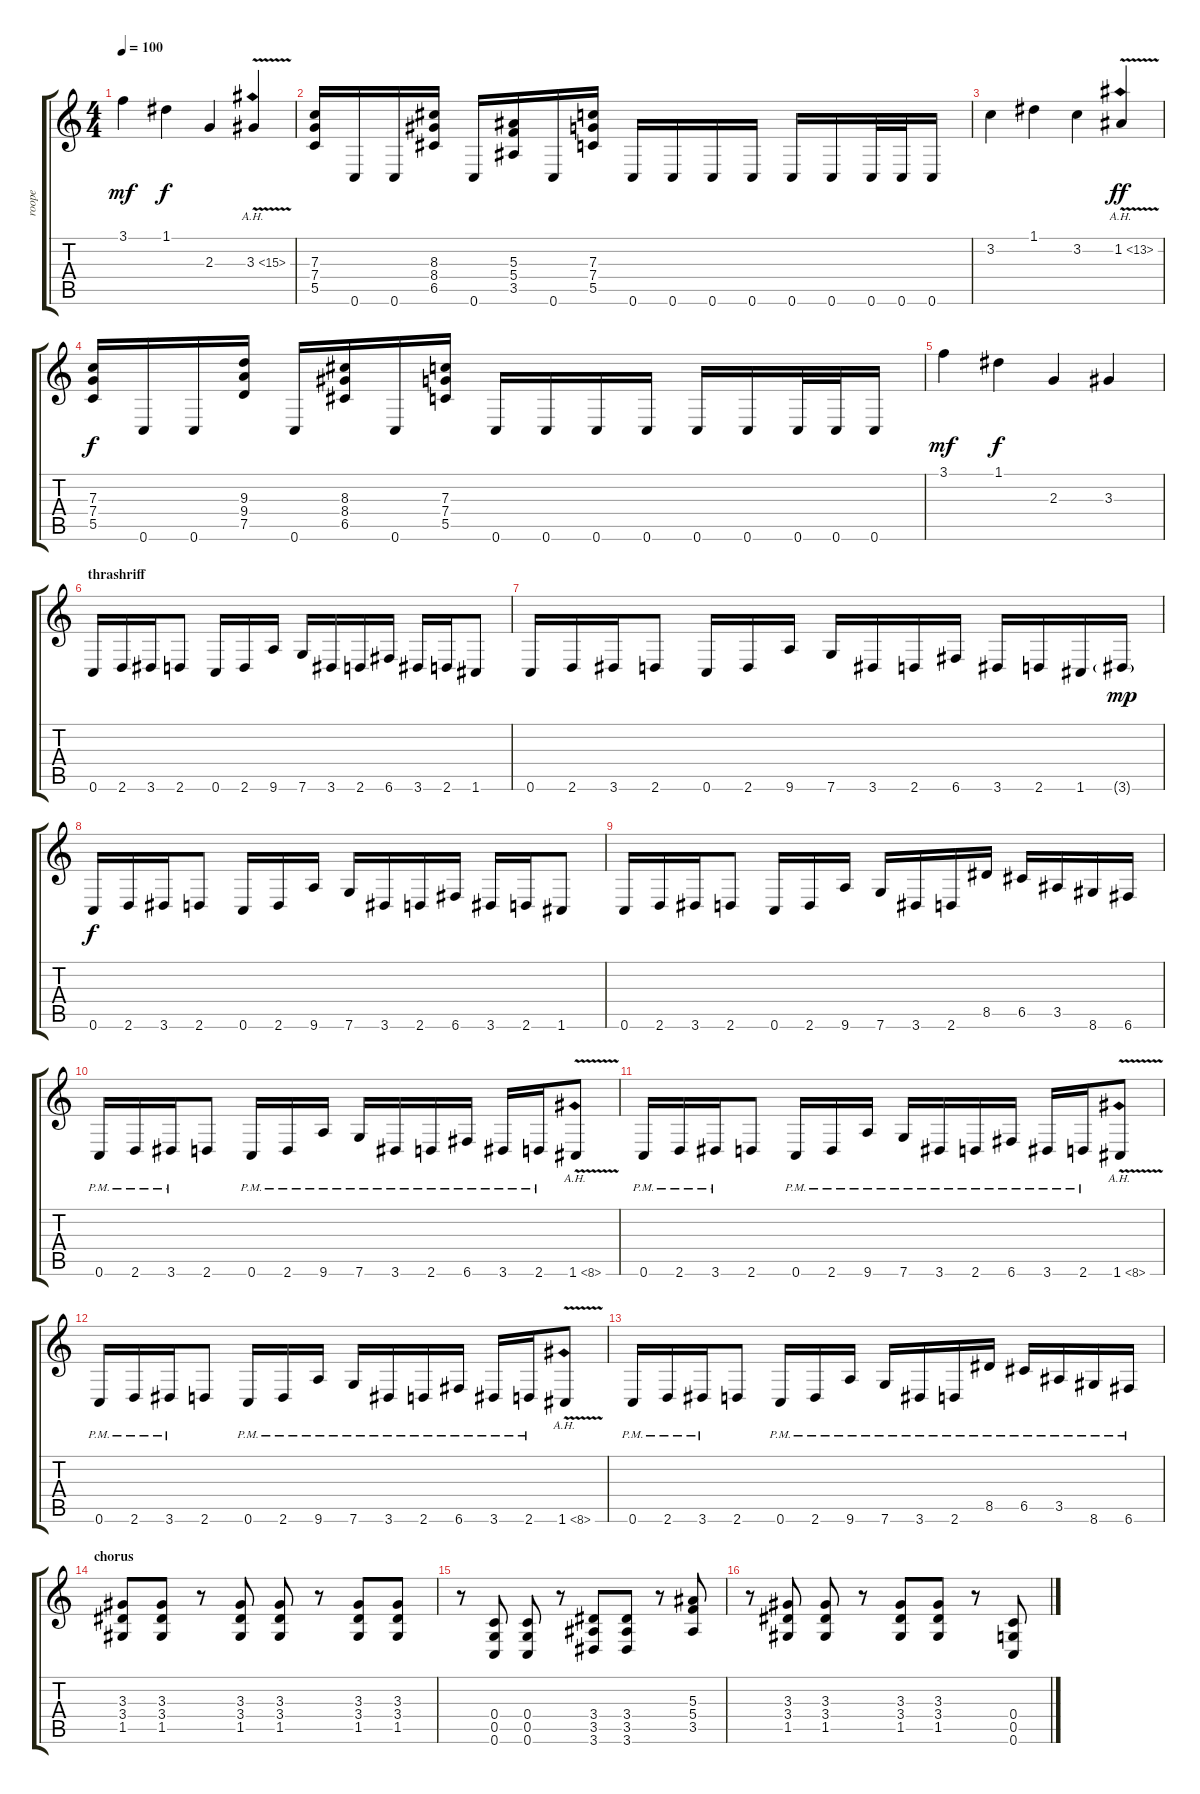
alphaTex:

\track ("roope" "roope") {instrument distortionguitar}
\staff {score tabs}
\tuning (D4 A3 F3 C3 G2 C2) {hide}
\ts (4 4)
\tempo 100
\clef g2
\ks c
3.1.4{dy mf} 1.1.4{dy f} 2.3.4 3.3{ah 12 v}.4{instrument guitarharmonics} |
(7.3 7.4 5.5).16{instrument distortionguitar} 0.6.16 0.6.16 (8.3 8.4 6.5).16 0.6.16 (5.3 5.4 3.5).16 0.6.16 (7.3 7.4 5.5).16 0.6.16 0.6.16 0.6.16 0.6.16 0.6.16 0.6.16 0.6.32 0.6.32 0.6.16 |
3.2.4 1.1.4 3.2.4 1.2{ah 12 v}.4{dy ff instrument guitarharmonics} |
(7.3 7.4 5.5).16{dy f instrument distortionguitar} 0.6.16 0.6.16 (9.3 9.4 7.5).16 0.6.16 (8.3 8.4 6.5).16 0.6.16 (7.3 7.4 5.5).16 0.6.16 0.6.16 0.6.16 0.6.16 0.6.16 0.6.16 0.6.32 0.6.32 0.6.16 |
3.1.4{dy mf} 1.1.4{dy f} 2.3.4 3.3.4 |
\section ("" "thrashriff")
0.6.16 2.6.16 3.6.16 2.6.8 0.6.16 2.6.16 9.6.16 7.6.16 3.6.16 2.6.16 6.6.16 3.6.16 2.6.16 1.6.8 |
0.6.16 2.6.16 3.6.16 2.6.8 0.6.16 2.6.16 9.6.16 7.6.16 3.6.16 2.6.16 6.6.16 3.6.16 2.6.16 1.6.16 3.6{g}.16{dy mp} |
0.6.16{dy f} 2.6.16 3.6.16 2.6.8 0.6.16 2.6.16 9.6.16 7.6.16 3.6.16 2.6.16 6.6.16 3.6.16 2.6.16 1.6.8 |
0.6.16 2.6.16 3.6.16 2.6.8 0.6.16 2.6.16 9.6.16 7.6.16 3.6.16 2.6.16 8.5.16 6.5.16 3.5.16 8.6.16 6.6.16 |
0.6{pm}.16 2.6{pm}.16 3.6{pm}.16 2.6.8 0.6{pm}.16 2.6{pm}.16 9.6{pm}.16 7.6{pm}.16 3.6{pm}.16 2.6{pm}.16 6.6{pm}.16 3.6{pm}.16 2.6{pm}.16 1.6{ah 7 v}.8 |
0.6{pm}.16 2.6{pm}.16 3.6{pm}.16 2.6.8 0.6{pm}.16 2.6{pm}.16 9.6{pm}.16 7.6{pm}.16 3.6{pm}.16 2.6{pm}.16 6.6{pm}.16 3.6{pm}.16 2.6{pm}.16 1.6{ah 7 v}.8 |
0.6{pm}.16 2.6{pm}.16 3.6{pm}.16 2.6.8 0.6{pm}.16 2.6{pm}.16 9.6{pm}.16 7.6{pm}.16 3.6{pm}.16 2.6{pm}.16 6.6{pm}.16 3.6{pm}.16 2.6{pm}.16 1.6{ah 7 v}.8 |
0.6{pm}.16 2.6{pm}.16 3.6{pm}.16 2.6.8 0.6{pm}.16 2.6{pm}.16 9.6{pm}.16 7.6{pm}.16 3.6{pm}.16 2.6{pm}.16 8.5{pm}.16 6.5{pm}.16 3.5{pm}.16 8.6{pm}.16 6.6{pm}.16 |
\section ("" "chorus")
(3.3 3.4 1.5).8 (3.3 3.4 1.5).8 r.8 (3.3 3.4 1.5).8 (3.3 3.4 1.5).8 r.8 (3.3 3.4 1.5).8 (3.3 3.4 1.5).8 |
r.8 (0.4 0.5 0.6).8 (0.4 0.5 0.6).8 r.8 (3.4 3.5 3.6).8 (3.4 3.5 3.6).8 r.8 (5.3 5.4 3.5).8 |
r.8 (3.3 3.4 1.5).8 (3.3 3.4 1.5).8 r.8 (3.3 3.4 1.5).8 (3.3 3.4 1.5).8 r.8 (0.4 0.5 0.6).8
